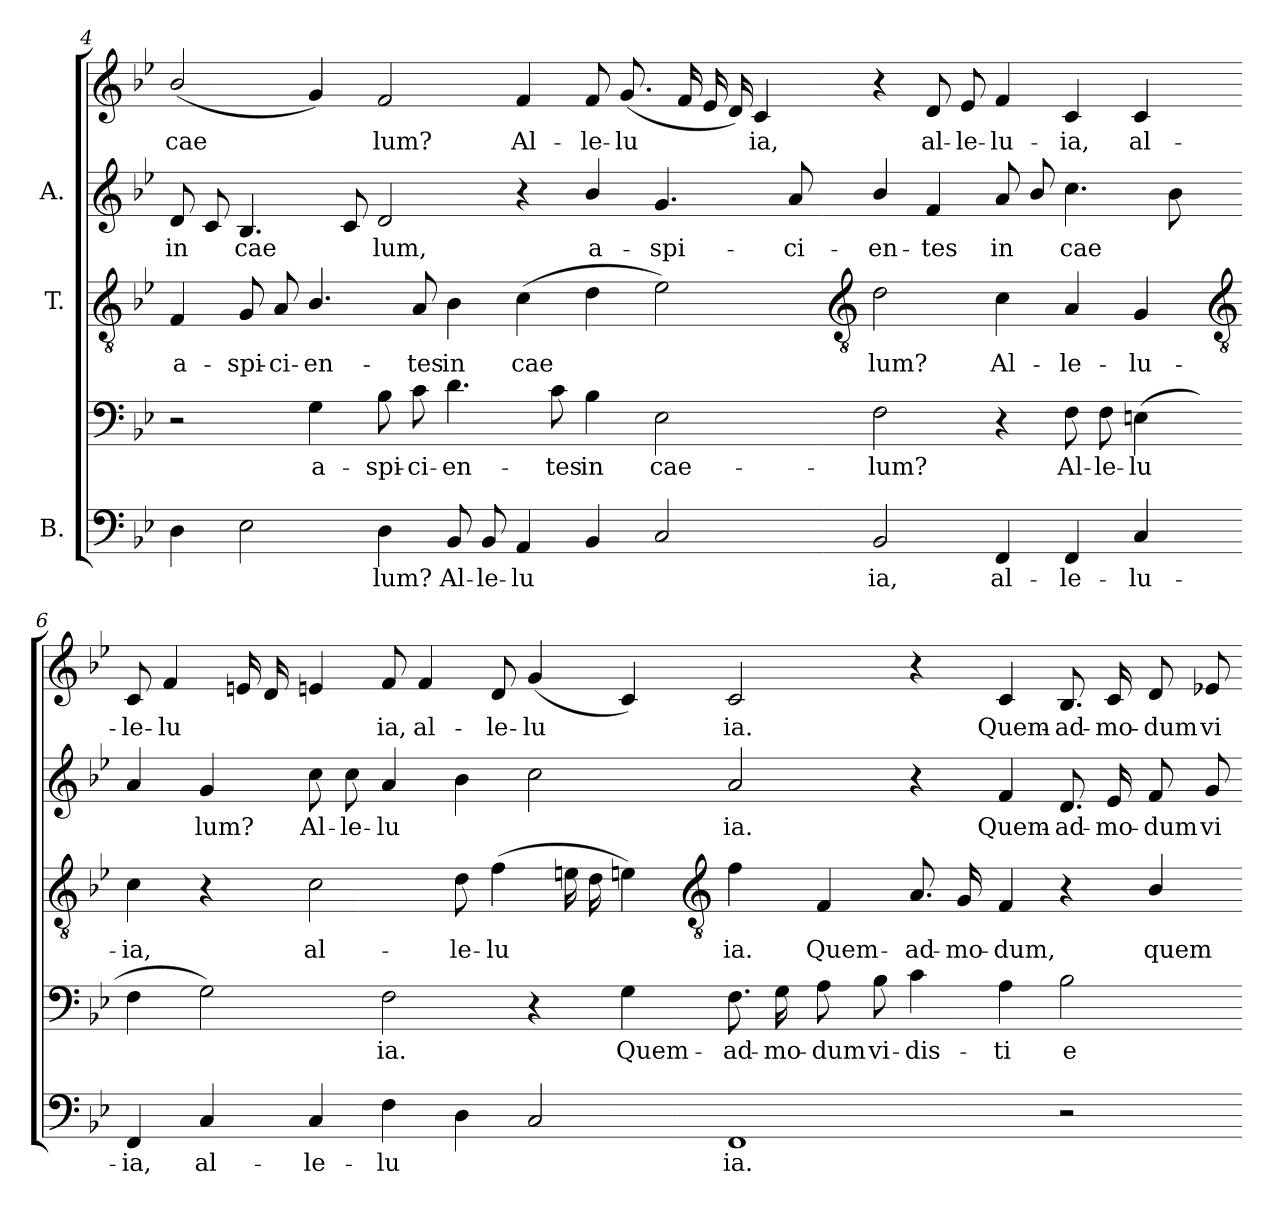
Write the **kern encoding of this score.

**kern	**text	**kern	**text	**kern	**text	**kern	**text	**kern	**text
*part3	*part3	*part3	*part3	*part2	*part2	*part1	*part1	*part1	*part1
*staff5	*staff5	*staff4	*staff4	*staff3	*staff3	*staff2	*staff2	*staff1	*staff1
*I"B.	*	*	*	*I"T.	*	*I"A.	*	*	*
!!LO:LB:g=z
*clefF4	*	*clefF4	*	*clefGv2	*	*clefG2	*	*clefG2	*
*k[b-e-]	*	*k[b-e-]	*	*k[b-e-]	*	*k[b-e-]	*	*k[b-e-]	*
*B-:	*	*B-:	*	*B-:	*	*B-:	*	*B-:	*
=4	=4	=4	=4	=4	=4	=4	=4	=4	=4
!	!	!	!	!	!LO:LY:b	!	!LO:LY:b	!	!LO:LY:b
4D	.	2r	.	4F	a-	8d	in	(<2b-/	cae
.	.	.	.	.	.	8c	.	.	.
!	!	!	!	!	!LO:LY:b	!	!LO:LY:b	!	!
2E-	.	.	.	8G	-spi-	4.B-	cae	.	.
!	!	!	!	!	!LO:LY:b	!	!	!	!
.	.	.	.	8A	-ci-	.	.	.	.
!	!	!	!LO:LY:b	!	!LO:LY:b	!	!	!	!
.	.	4G	a-	4.B-/	-en-	.	.	4g)	.
.	.	.	.	.	.	8c	.	.	.
!	!LO:LY:b	!	!LO:LY:b	!	!	!	!LO:LY:b	!	!LO:LY:b
4D	-lum?	8B-	-spi-	.	.	2d	lum,	2f	lum?
!	!	!	!LO:LY:b	!	!LO:LY:b	!	!	!	!
.	.	8c	-ci-	8A	-tes	.	.	.	.
!	!LO:LY:b	!	!LO:LY:b	!	!LO:LY:b	!	!	!	!
8BB-	Al-	4.d	-en-	4B-	in	.	.	.	.
!	!LO:LY:b	!	!	!	!	!	!	!	!
8BB-	-le-	.	.	.	.	.	.	.	.
!	!LO:LY:b	!	!	!	!LO:LY:b	!	!	!	!LO:LY:b
4AA	-lu	.	.	(>4c	cae	4r	.	4f	Al-
!	!	!	!LO:LY:b	!	!	!	!	!	!
.	.	8c	-tes	.	.	.	.	.	.
!	!	!	!LO:LY:b	!	!	!	!LO:LY:b	!	!LO:LY:b
4BB-	.	4B-	in	4d	.	4b-/	a-	8f	-le-
!	!	!	!	!	!	!	!	!	!LO:LY:b
.	.	.	.	.	.	.	.	(<8.g	-lu
!	!	!	!LO:LY:b	!	!	!	!LO:LY:b	!	!
2C	.	2E-	cae-	2e-)	.	4.g	-spi-	.	.
.	.	.	.	.	.	.	.	16f	.
.	.	.	.	.	.	.	.	16e-	.
.	.	.	.	.	.	.	.	16d)	.
!	!	!	!	!	!	!	!	!	!LO:LY:b
.	.	.	.	.	.	.	.	4c	ia,
!	!	!	!	!	!	!	!LO:LY:b	!	!
.	.	.	.	.	.	8a	-ci-	.	.
!!LO:LB:g=z
=5-	=5-	=5-	=5-	=5-	=5-	=5-	=5-	=5-	=5-
*	*	*	*	*clefGv2	*	*	*	*	*
!	!LO:LY:b	!	!LO:LY:b	!	!LO:LY:b	!	!LO:LY:b	!	!
2BB-	ia,	2F	lum?	2d	lum?	4b-/	-en-	4r	.
!	!	!	!	!	!	!	!LO:LY:b	!	!LO:LY:b
.	.	.	.	.	.	4f	-tes	8d	-al-
!	!	!	!	!	!	!	!	!	!LO:LY:b
.	.	.	.	.	.	.	.	8e-	-le-
!	!LO:LY:b	!	!	!	!LO:LY:b	!	!LO:LY:b	!	!LO:LY:b
4FF	al-	4r	.	4c	Al-	8a	in	4f	-lu-
.	.	.	.	.	.	8b-/	.	.	.
!	!LO:LY:b	!	!LO:LY:b	!	!LO:LY:b	!	!LO:LY:b	!	!LO:LY:b
4FF	-le-	8F	Al-	4A	-le-	(<4.cc	cae	4c	-ia,
!	!	!	!LO:LY:b	!	!	!	!	!	!
.	.	8F	-le-	.	.	.	.	.	.
!	!LO:LY:b	!	!LO:LY:b	!	!LO:LY:b	!	!	!	!LO:LY:b
4C	-lu-	(>4En	-lu	4G	-lu-	.	.	4c	al-
.	.	.	.	.	.	8b-	.	.	.
!!LO:LB:g=z
=6-	=6-	=6-	=6-	=6-	=6-	=6-	=6-	=6-	=6-
*	*	*	*	*clefGv2	*	*	*	*	*
!	!LO:LY:b	!	!	!	!LO:LY:b	!	!	!	!LO:LY:b
4FF	-ia,	4F	.	4c	-ia,	4a	.	8c	le-
!	!	!	!	!	!	!	!	!	!LO:LY:b
.	.	.	.	.	.	.	.	4f	-lu
!	!LO:LY:b	!	!	!	!	!	!LO:LY:b	!	!
4C	al-	2G)	.	4r	.	4g	lum?	.	.
.	.	.	.	.	.	.	.	16en	.
.	.	.	.	.	.	.	.	16d	.
!	!LO:LY:b	!	!	!	!LO:LY:b	!	!LO:LY:b	!	!
4C	-le-	.	.	2c	al-	8cc	Al-	4en)	.
!	!	!	!	!	!	!	!LO:LY:b	!	!
.	.	.	.	.	.	8cc	-le-	.	.
!	!LO:LY:b	!	!LO:LY:b	!	!	!	!LO:LY:b	!	!LO:LY:b
4F	-lu	2F	-ia.	.	.	4a	-lu	8f	ia,
!	!	!	!	!	!	!	!	!	!LO:LY:b
.	.	.	.	.	.	.	.	4f	al-
!	!	!	!	!	!LO:LY:b	!	!	!	!
4D	.	.	.	8d	-le-	4b-	.	.	.
!	!	!	!	!	!LO:LY:b	!	!	!	!LO:LY:b
.	.	.	.	(>4f	-lu	.	.	8d	-le-
!	!	!	!	!	!	!	!	!	!LO:LY:b
2C	.	4r	.	.	.	2cc	.	(<4g	-lu
.	.	.	.	16en	.	.	.	.	.
.	.	.	.	16d	.	.	.	.	.
!	!	!	!LO:LY:b	!	!	!	!	!	!
.	.	4G	Quem-	4en)	.	.	.	4c)	.
!!LO:LB:g=z
=7-	=7-	=7-	=7-	=7-	=7-	=7-	=7-	=7-	=7-
*	*	*	*	*clefGv2	*	*	*	*	*
!	!LO:LY:b	!	!LO:LY:b	!	!LO:LY:b	!	!LO:LY:b	!	!LO:LY:b
1FF	-ia.	8.F	ad-	4f	ia.	2a	-ia.	2c	ia.
!	!	!	!LO:LY:b	!	!	!	!	!	!
.	.	16G	-mo-	.	.	.	.	.	.
!	!	!	!LO:LY:b	!	!LO:LY:b	!	!	!	!
.	.	8A	-dum	4F	Quem-	.	.	.	.
!	!	!	!LO:LY:b	!	!	!	!	!	!
.	.	8B-	vi-	.	.	.	.	.	.
!	!	!	!LO:LY:b	!	!LO:LY:b	!	!	!	!
.	.	4c	-dis-	8.A	-ad-	4r	.	4r	.
!	!	!	!	!	!LO:LY:b	!	!	!	!
.	.	.	.	16G	-mo-	.	.	.	.
!	!	!	!LO:LY:b	!	!LO:LY:b	!	!LO:LY:b	!	!LO:LY:b
.	.	4A	-ti	4F	-dum,	4f	Quem-	4c	Quem-
!	!	!	!LO:LY:b	!	!	!	!LO:LY:b	!	!LO:LY:b
2r	.	2B-	e-	4r	.	8.d	-ad-	8.B-	-ad-
!	!	!	!	!	!	!	!LO:LY:b	!	!LO:LY:b
.	.	.	.	.	.	16e-	-mo-	16c	-mo-
!	!	!	!	!	!LO:LY:b	!	!LO:LY:b	!	!LO:LY:b
.	.	.	.	4B-/	quem-	8f	-dum	8d	-dum
!	!	!	!	!	!	!	!LO:LY:b	!	!LO:LY:b
.	.	.	.	.	.	8g	vi-	8e-	vi-
=-	=-	=-	=-	=-	=-	=-	=-	=-	=-
*-	*-	*-	*-	*-	*-	*-	*-	*-	*-
